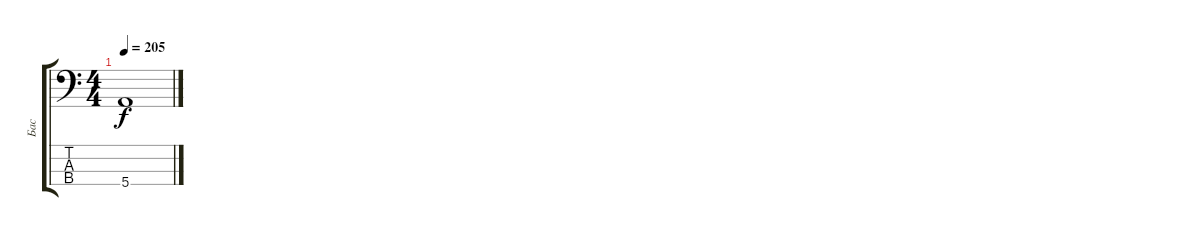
\track ("Бас" "Бас") {instrument electricbasspick}
\staff {score tabs}
\tuning (G2 D2 A1 E1) {hide}
\ts (4 4)
\tempo 205
\clef f4
\ks c
5.4{t}.1{dy f}
